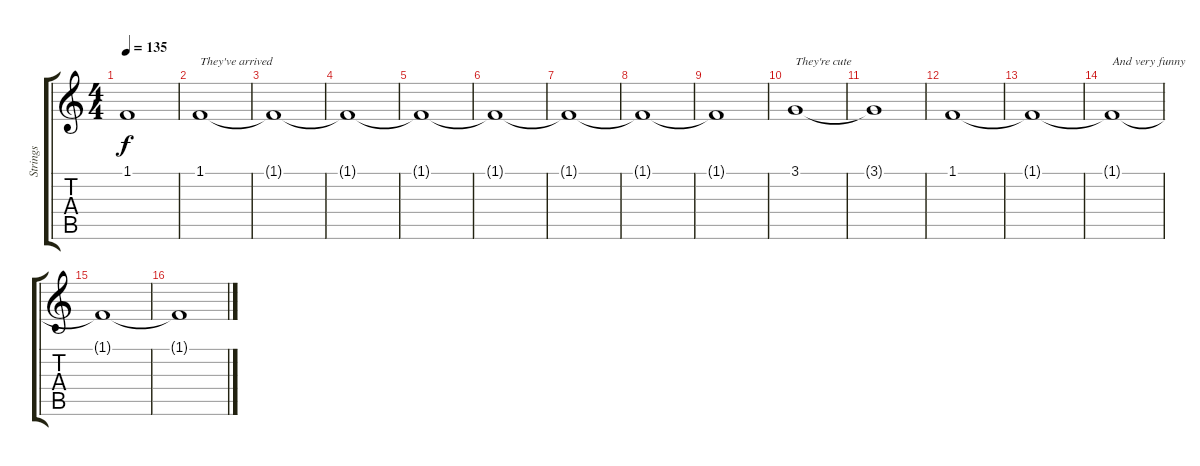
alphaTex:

\track ("Strings" "Strings") {instrument stringensemble1}
\staff {score tabs}
\tuning (E4 B3 G3 D3 A2 E2) {hide}
\ts (4 4)
\tempo 135
\clef g2
\ks c
1.1{t}.1{dy f} |
1.1.1{txt "They've arrived"} |
1.1{t}.1 |
1.1{t}.1 |
1.1{t}.1 |
1.1{t}.1 |
1.1{t}.1 |
1.1{t}.1 |
1.1{t}.1 |
3.1.1{txt "They're cute"} |
3.1{t}.1 |
1.1.1 |
1.1{t}.1 |
1.1{t}.1{txt "And very funny"} |
1.1{t}.1 |
1.1{t}.1
